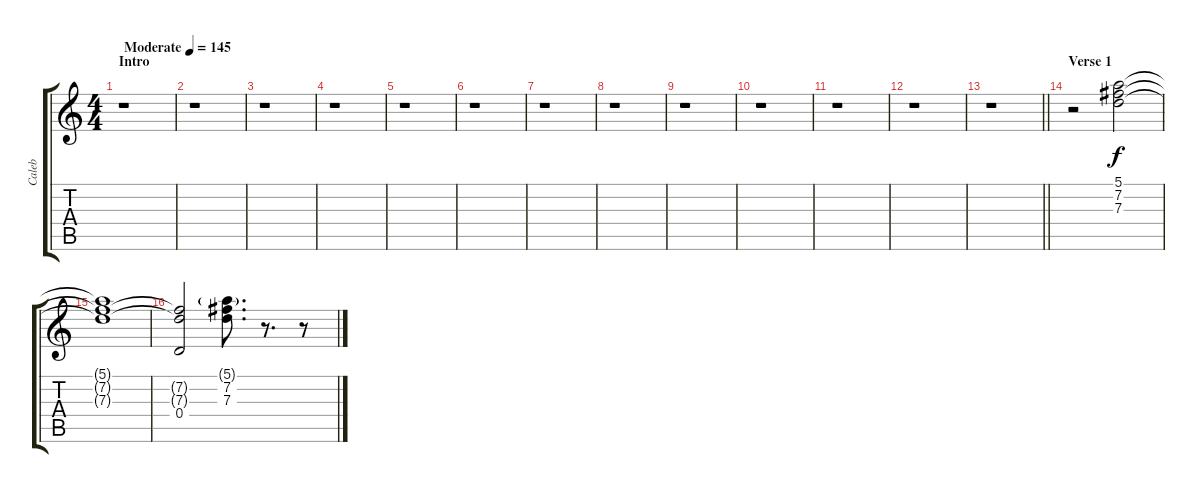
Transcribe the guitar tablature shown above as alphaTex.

\track ("Caleb" "Caleb") {instrument electricguitarclean}
\staff {score tabs}
\tuning (E4 B3 G3 D3 A2 E2) {hide}
\ts (4 4)
\section ("" "Intro")
\tempo (145 "Moderate")
\clef g2
\ks c
r.1{dy f instrument electricguitarclean} |
r.1 |
r.1 |
r.1 |
r.1 |
r.1 |
r.1 |
r.1 |
r.1 |
r.1 |
r.1 |
r.1 |
\barLineRight lightlight
r.1 |
\section ("" "Verse 1")
r.2 (5.1 7.2 7.3).2 |
(5.1{t} 7.2{t} 7.3{t}).1 |
(7.2{t} 7.3{t} 0.4).2 (5.1{g} 7.2 7.3).8{d} r.8{d} r.8
